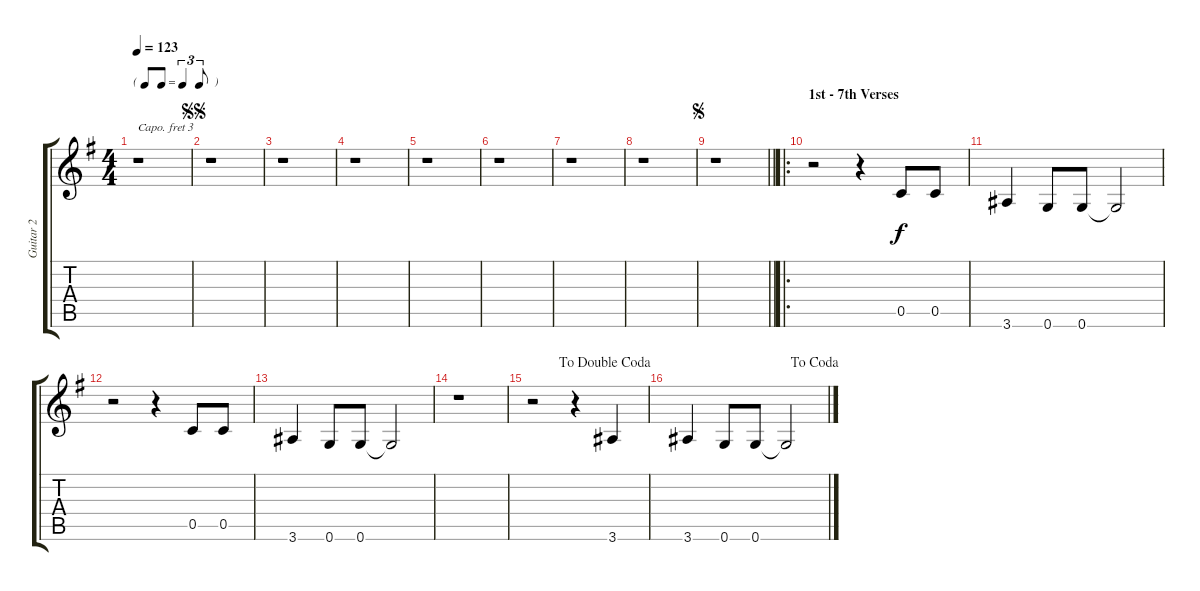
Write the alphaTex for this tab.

\track ("Guitar 2" "Guitar 2") {instrument electricguitarclean}
\staff {score tabs}
\capo 3
\tuning (E4 B3 G3 D3 A2 E2) {hide}
\ts (4 4)
\tf triplet8th
\tempo 123
\clef g2
\ks g
r.1{dy f instrument electricguitarclean} |
\jump segnosegno
r.1 |
r.1 |
r.1 |
r.1 |
r.1 |
r.1 |
r.1 |
\jump segno
\barLineRight lightlight
r.1 |
\ro
\section ("" "1st - 7th Verses")
r.2 r.4 0.5.8 0.5.8 |
3.6.4 0.6.8 0.6.8 0.6{t}.2 |
r.2 r.4 0.5.8 0.5.8 |
3.6.4 0.6.8 0.6.8 0.6{t}.2 |
r.1 |
\jump dadoublecoda
r.2 r.4 3.6.4 |
\jump dacoda
3.6.4 0.6.8 0.6.8 0.6{t}.2
